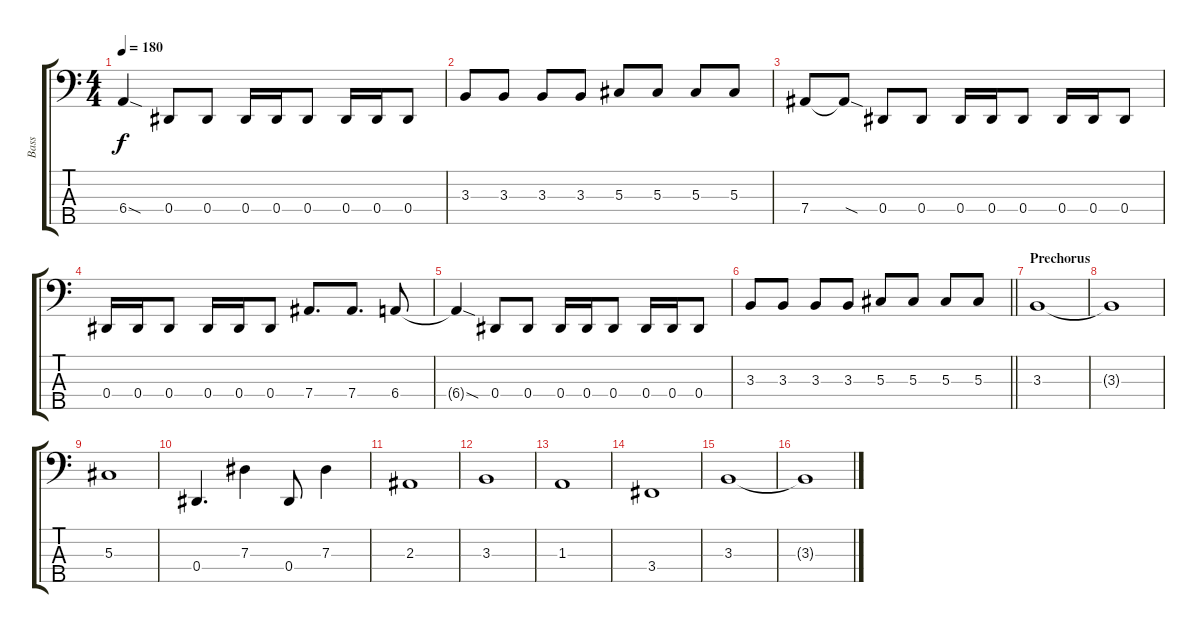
\track ("Bass" "Bass") {instrument electricbassfinger}
\staff {score tabs}
\tuning (Gb2 Db2 Ab1 Eb1 Bb0) {hide}
\ts (4 4)
\tempo 180
\clef f4
\ks c
6.4{sod t}.4{dy f} 0.4.8 0.4.8 0.4.16 0.4.16 0.4.8 0.4.16 0.4.16 0.4.8 |
3.3.8 3.3.8 3.3.8 3.3.8 5.3.8 5.3.8 5.3.8 5.3.8 |
7.4.8 7.4{sod t}.8 0.4.8 0.4.8 0.4.16 0.4.16 0.4.8 0.4.16 0.4.16 0.4.8 |
0.4.16 0.4.16 0.4.8 0.4.16 0.4.16 0.4.8 7.4.8{d} 7.4.8{d} 6.4.8 |
6.4{sod t}.4 0.4.8 0.4.8 0.4.16 0.4.16 0.4.8 0.4.16 0.4.16 0.4.8 |
\barLineRight lightlight
3.3.8 3.3.8 3.3.8 3.3.8 5.3.8 5.3.8 5.3.8 5.3.8 |
\section ("" "Prechorus")
3.3.1 |
3.3{t}.1 |
5.3.1 |
0.4.4{d} 7.3.4 0.4.8 7.3.4 |
2.3.1 |
3.3.1 |
1.3.1 |
3.4.1 |
3.3.1 |
3.3{t}.1
